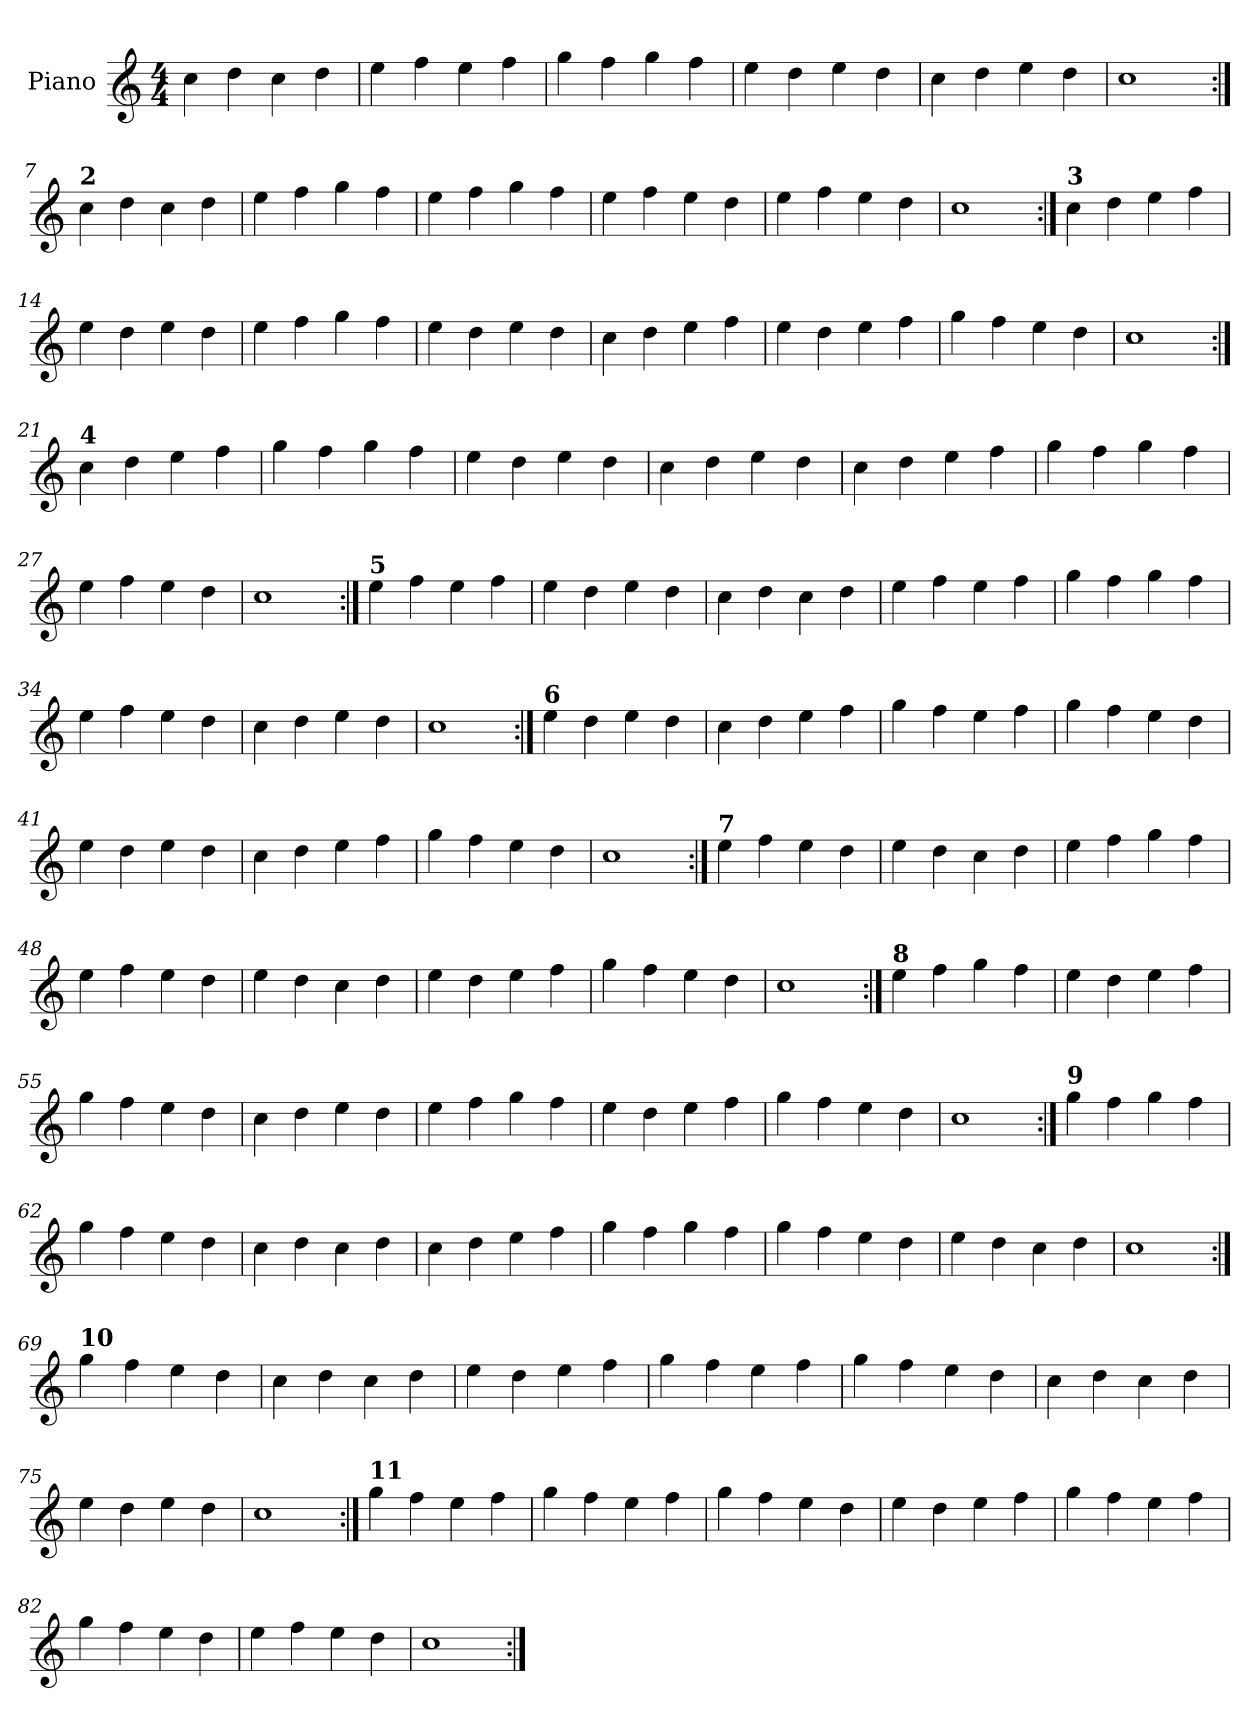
**kern
*part1
*staff1
*I"Piano
*I'Pno
*clefG2
*k[]
*M4/4
=1
4cc\
4dd\
4cc\
4dd\
=2
4ee\
4ff\
4ee\
4ff\
=3
4gg\
4ff\
4gg\
4ff\
=4
4ee\
4dd\
4ee\
4dd\
=5
4cc\
4dd\
4ee\
4dd\
=6
1cc
!!LO:LB:g=z
=7:|!
!LO:TX:a:B:t=2
4cc\
4dd\
4cc\
4dd\
=8
4ee\
4ff\
4gg\
4ff\
=9
4ee\
4ff\
4gg\
4ff\
=10
4ee\
4ff\
4ee\
4dd\
=11
4ee\
4ff\
4ee\
4dd\
=12
1cc
!!LO:LB:g=z
=13:|!
!LO:TX:a:B:t=3
4cc\
4dd\
4ee\
4ff\
=14
4ee\
4dd\
4ee\
4dd\
=15
4ee\
4ff\
4gg\
4ff\
=16
4ee\
4dd\
4ee\
4dd\
=17
4cc\
4dd\
4ee\
4ff\
=18
4ee\
4dd\
4ee\
4ff\
=19
4gg\
4ff\
4ee\
4dd\
=20
1cc
!!LO:LB:g=z
=21:|!
!LO:TX:a:B:t=4
4cc\
4dd\
4ee\
4ff\
=22
4gg\
4ff\
4gg\
4ff\
=23
4ee\
4dd\
4ee\
4dd\
=24
4cc\
4dd\
4ee\
4dd\
=25
4cc\
4dd\
4ee\
4ff\
=26
4gg\
4ff\
4gg\
4ff\
=27
4ee\
4ff\
4ee\
4dd\
=28
1cc
!!LO:LB:g=z
=29:|!
!LO:TX:a:B:t=5
4ee\
4ff\
4ee\
4ff\
=30
4ee\
4dd\
4ee\
4dd\
=31
4cc\
4dd\
4cc\
4dd\
=32
4ee\
4ff\
4ee\
4ff\
=33
4gg\
4ff\
4gg\
4ff\
=34
4ee\
4ff\
4ee\
4dd\
=35
4cc\
4dd\
4ee\
4dd\
=36
1cc
!!LO:LB:g=z
=37:|!
!LO:TX:a:B:t=6
4ee\
4dd\
4ee\
4dd\
=38
4cc\
4dd\
4ee\
4ff\
=39
4gg\
4ff\
4ee\
4ff\
=40
4gg\
4ff\
4ee\
4dd\
=41
4ee\
4dd\
4ee\
4dd\
=42
4cc\
4dd\
4ee\
4ff\
=43
4gg\
4ff\
4ee\
4dd\
=44
1cc
!!LO:LB:g=z
=45:|!
!LO:TX:a:B:t=7
4ee\
4ff\
4ee\
4dd\
=46
4ee\
4dd\
4cc\
4dd\
=47
4ee\
4ff\
4gg\
4ff\
=48
4ee\
4ff\
4ee\
4dd\
=49
4ee\
4dd\
4cc\
4dd\
=50
4ee\
4dd\
4ee\
4ff\
=51
4gg\
4ff\
4ee\
4dd\
=52
1cc
!!LO:LB:g=z
=53:|!
!LO:TX:a:B:t=8
4ee\
4ff\
4gg\
4ff\
=54
4ee\
4dd\
4ee\
4ff\
=55
4gg\
4ff\
4ee\
4dd\
=56
4cc\
4dd\
4ee\
4dd\
=57
4ee\
4ff\
4gg\
4ff\
=58
4ee\
4dd\
4ee\
4ff\
=59
4gg\
4ff\
4ee\
4dd\
=60
1cc
!!LO:PB:g=z
=61:|!
!LO:TX:a:B:t=9
4gg\
4ff\
4gg\
4ff\
=62
4gg\
4ff\
4ee\
4dd\
=63
4cc\
4dd\
4cc\
4dd\
=64
4cc\
4dd\
4ee\
4ff\
=65
4gg\
4ff\
4gg\
4ff\
=66
4gg\
4ff\
4ee\
4dd\
=67
4ee\
4dd\
4cc\
4dd\
=68
1cc
!!LO:LB:g=z
=69:|!
!LO:TX:a:B:t=10
4gg\
4ff\
4ee\
4dd\
=70
4cc\
4dd\
4cc\
4dd\
=71
4ee\
4dd\
4ee\
4ff\
=72
4gg\
4ff\
4ee\
4ff\
=73
4gg\
4ff\
4ee\
4dd\
=74
4cc\
4dd\
4cc\
4dd\
=75
4ee\
4dd\
4ee\
4dd\
=76
1cc
!!LO:LB:g=z
=77:|!
!LO:TX:a:B:t=11
4gg\
4ff\
4ee\
4ff\
=78
4gg\
4ff\
4ee\
4ff\
=79
4gg\
4ff\
4ee\
4dd\
=80
4ee\
4dd\
4ee\
4ff\
=81
4gg\
4ff\
4ee\
4ff\
=82
4gg\
4ff\
4ee\
4dd\
=83
4ee\
4ff\
4ee\
4dd\
=84
1cc
=:|!
*-
